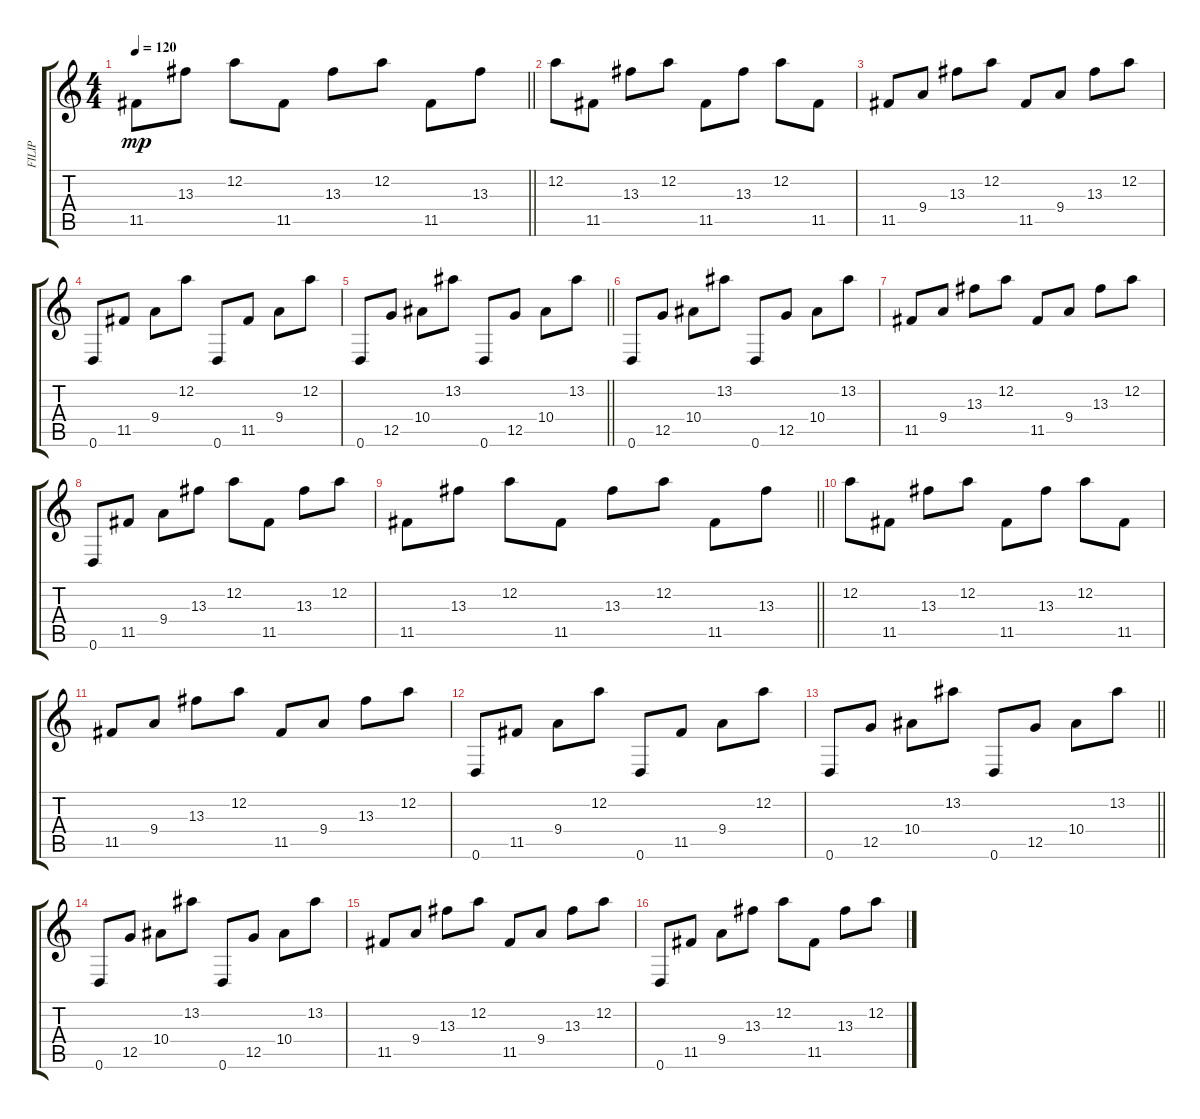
\track ("FILIP" "FILIP") {instrument distortionguitar}
\staff {score tabs}
\tuning (D4 A3 F3 C3 G2 D2) {hide}
\ts (4 4)
\tempo 120
\clef g2
\barLineRight lightlight
\ks c
11.5.8{dy mp} 13.3.8 12.2.8 11.5.8 13.3.8 12.2.8 11.5.8 13.3.8 |
12.2.8 11.5.8 13.3.8 12.2.8 11.5.8 13.3.8 12.2.8 11.5.8 |
11.5.8 9.4.8 13.3.8 12.2.8 11.5.8 9.4.8 13.3.8 12.2.8 |
0.6.8 11.5.8 9.4.8 12.2.8 0.6.8 11.5.8 9.4.8 12.2.8 |
\barLineRight lightlight
0.6.8 12.5.8 10.4.8 13.2.8 0.6.8 12.5.8 10.4.8 13.2.8 |
0.6.8 12.5.8 10.4.8 13.2.8 0.6.8 12.5.8 10.4.8 13.2.8 |
11.5.8 9.4.8 13.3.8 12.2.8 11.5.8 9.4.8 13.3.8 12.2.8 |
0.6.8 11.5.8 9.4.8 13.3.8 12.2.8 11.5.8 13.3.8 12.2.8 |
\barLineRight lightlight
11.5.8 13.3.8 12.2.8 11.5.8 13.3.8 12.2.8 11.5.8 13.3.8 |
12.2.8 11.5.8 13.3.8 12.2.8 11.5.8 13.3.8 12.2.8 11.5.8 |
11.5.8 9.4.8 13.3.8 12.2.8 11.5.8 9.4.8 13.3.8 12.2.8 |
0.6.8 11.5.8 9.4.8 12.2.8 0.6.8 11.5.8 9.4.8 12.2.8 |
\barLineRight lightlight
0.6.8 12.5.8 10.4.8 13.2.8 0.6.8 12.5.8 10.4.8 13.2.8 |
0.6.8 12.5.8 10.4.8 13.2.8 0.6.8 12.5.8 10.4.8 13.2.8 |
11.5.8 9.4.8 13.3.8 12.2.8 11.5.8 9.4.8 13.3.8 12.2.8 |
0.6.8 11.5.8 9.4.8 13.3.8 12.2.8 11.5.8 13.3.8 12.2.8
